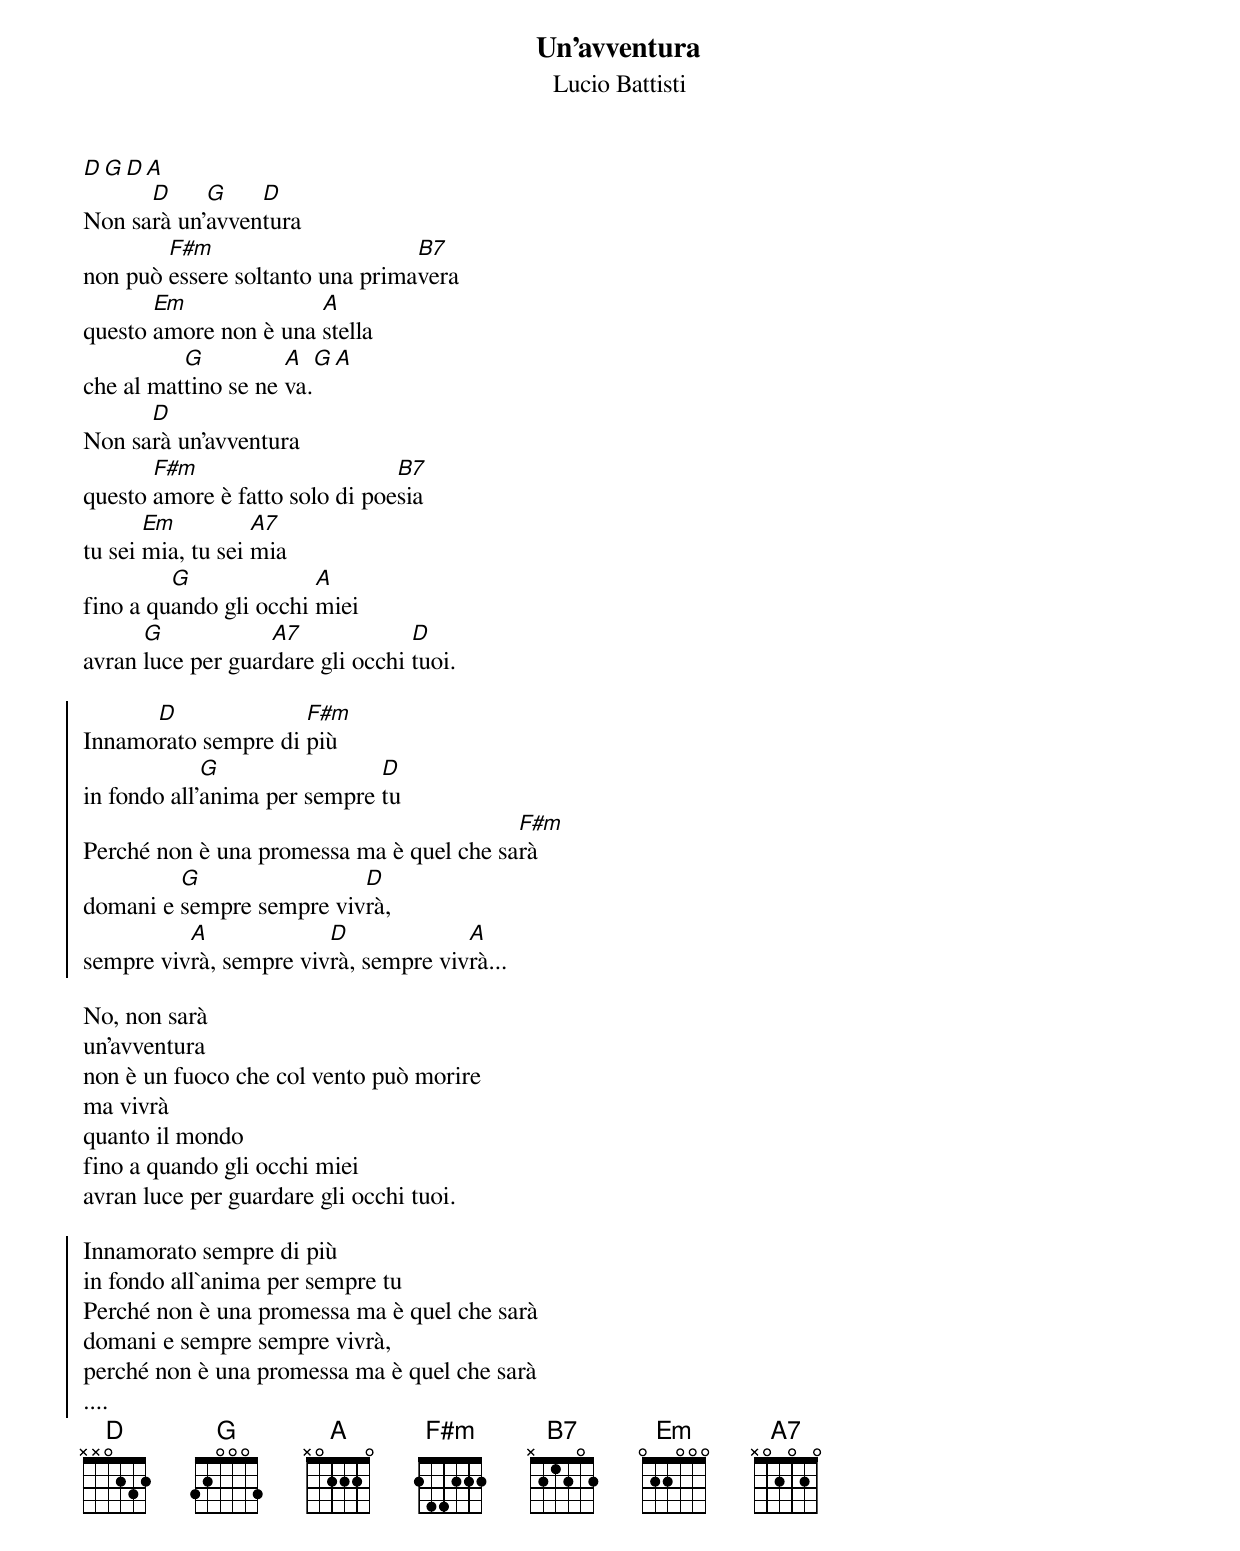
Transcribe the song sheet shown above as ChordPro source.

{title: Un'avventura}
{subtitle: Lucio Battisti}

[D][G][D][A]
Non sa[D]rà un'[G]avven[D]tura
non può [F#m]essere soltanto una prima[B7]vera
questo [Em]amore non è una [A]stella
che al mat[G]tino se ne [A]va.[G][A]
Non sa[D]rà un'avventura
questo [F#m]amore è fatto solo di poe[B7]sia
tu sei [Em]mia, tu sei [A7]mia
fino a qu[G]ando gli occhi [A]miei
avran [G]luce per guar[A7]dare gli occhi [D]tuoi.

{soc}
Innamo[D]rato sempre di [F#m]più
in fondo all'[G]anima per sempre [D]tu
Perché non è una promessa ma è quel che sa[F#m]rà
domani e [G]sempre sempre viv[D]rà,
sempre viv[A]rà, sempre viv[D]rà, sempre viv[A]rà...
{eoc}

No, non sarà
un'avventura
non è un fuoco che col vento può morire
ma vivrà
quanto il mondo
fino a quando gli occhi miei
avran luce per guardare gli occhi tuoi.

{soc}
Innamorato sempre di più
in fondo all`anima per sempre tu
Perché non è una promessa ma è quel che sarà
domani e sempre sempre vivrà,
perché non è una promessa ma è quel che sarà
....
{eoc}
